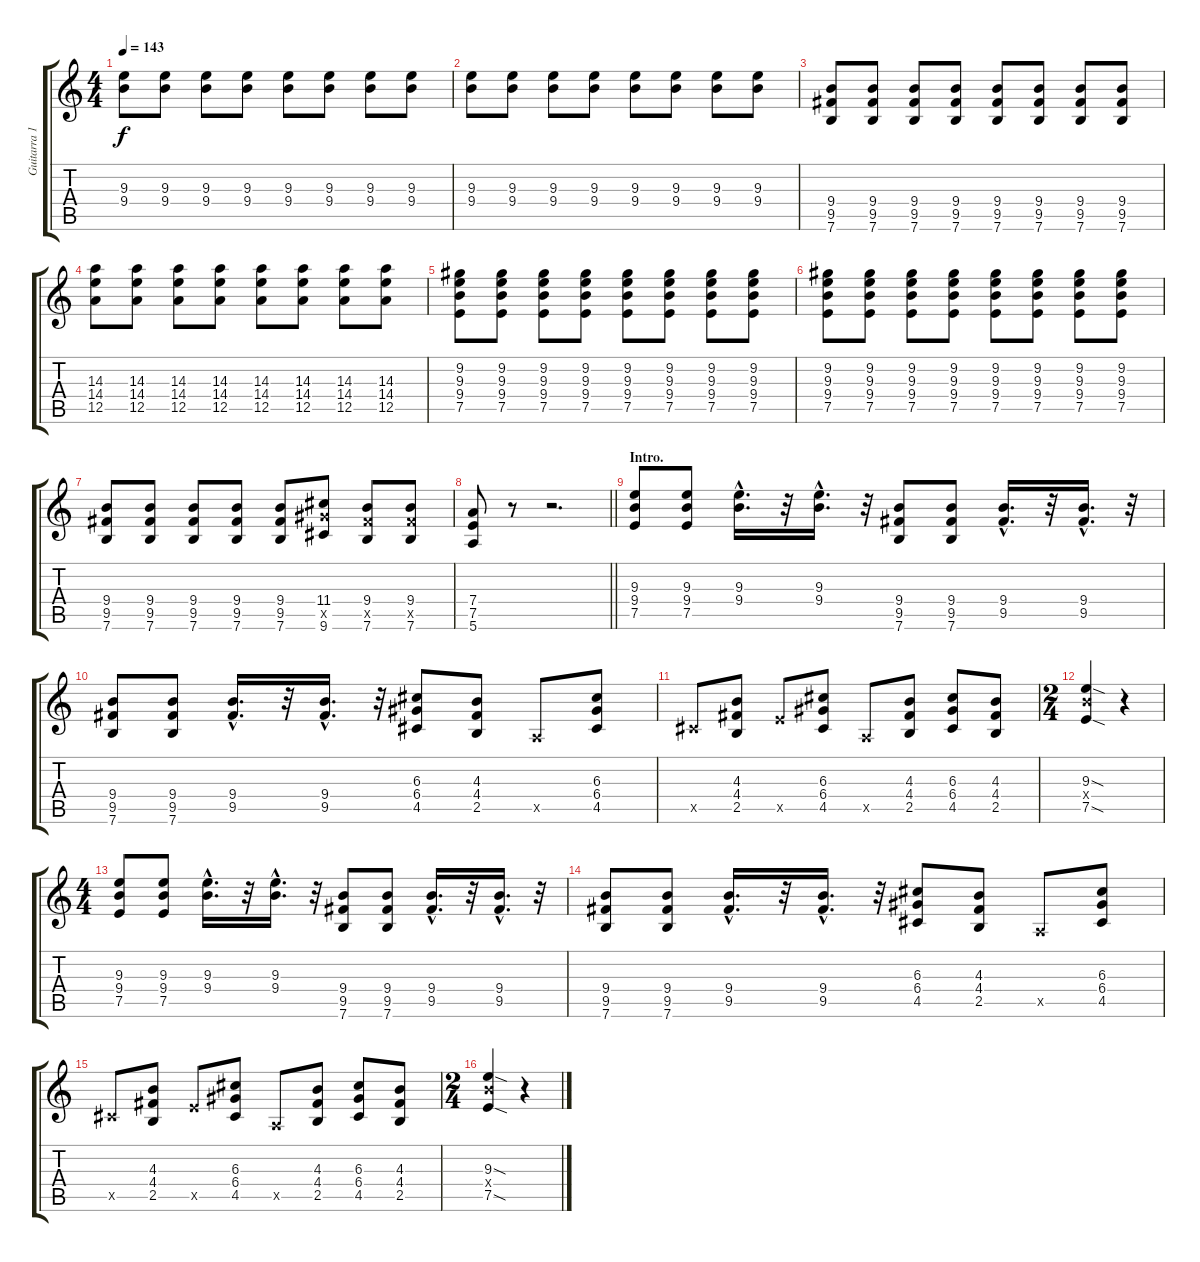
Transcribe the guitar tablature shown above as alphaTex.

\track ("Guitarra 1 - Mathias" "Guitarra 1") {instrument distortionguitar}
\staff {score tabs}
\tuning (E4 B3 G3 D3 A2 E2) {hide}
\ts (4 4)
\tempo 143
\clef g2
\ks c
(9.3 9.4).8{dy f} (9.3 9.4).8 (9.3 9.4).8 (9.3 9.4).8 (9.3 9.4).8 (9.3 9.4).8 (9.3 9.4).8 (9.3 9.4).8 |
(9.3 9.4).8 (9.3 9.4).8 (9.3 9.4).8 (9.3 9.4).8 (9.3 9.4).8 (9.3 9.4).8 (9.3 9.4).8 (9.3 9.4).8 |
(9.4 9.5 7.6).8 (9.4 9.5 7.6).8 (9.4 9.5 7.6).8 (9.4 9.5 7.6).8 (9.4 9.5 7.6).8 (9.4 9.5 7.6).8 (9.4 9.5 7.6).8 (9.4 9.5 7.6).8 |
(14.3 14.4 12.5).8 (14.3 14.4 12.5).8 (14.3 14.4 12.5).8 (14.3 14.4 12.5).8 (14.3 14.4 12.5).8 (14.3 14.4 12.5).8 (14.3 14.4 12.5).8 (14.3 14.4 12.5).8 |
(9.2 9.3 9.4 7.5).8 (9.2 9.3 9.4 7.5).8 (9.2 9.3 9.4 7.5).8 (9.2 9.3 9.4 7.5).8 (9.2 9.3 9.4 7.5).8 (9.2 9.3 9.4 7.5).8 (9.2 9.3 9.4 7.5).8 (9.2 9.3 9.4 7.5).8 |
(9.2 9.3 9.4 7.5).8 (9.2 9.3 9.4 7.5).8 (9.2 9.3 9.4 7.5).8 (9.2 9.3 9.4 7.5).8 (9.2 9.3 9.4 7.5).8 (9.2 9.3 9.4 7.5).8 (9.2 9.3 9.4 7.5).8 (9.2 9.3 9.4 7.5).8 |
(9.4 9.5 7.6).8 (9.4 9.5 7.6).8 (9.4 9.5 7.6).8 (9.4 9.5 7.6).8 (9.4 9.5 7.6).8 (11.4 11.5{x} 9.6).8 (9.4 9.5{x} 7.6).8 (9.4 9.5{x} 7.6).8 |
\barLineRight lightlight
(7.4 7.5 5.6).8 r.8 r.2{d} |
\section ("" "Intro.")
(9.3 9.4 7.5).8 (9.3 9.4 7.5).8 (9.3{hac} 9.4{hac}).16{d} r.32 (9.3{hac} 9.4{hac}).16{d} r.32 (9.4 9.5 7.6).8 (9.4 9.5 7.6).8 (9.4{hac} 9.5{hac}).16{d} r.32 (9.4{hac} 9.5{hac}).16{d} r.32 |
(9.4 9.5 7.6).8 (9.4 9.5 7.6).8 (9.4{hac} 9.5{hac}).16{d} r.32 (9.4{hac} 9.5{hac}).16{d} r.32 (6.3 6.4 4.5).8{instrument distortionguitar} (4.3 4.4 2.5).8 0.5{x}.8 (6.3 6.4 4.5).8 |
4.5{x}.8 (4.3 4.4 2.5).8 7.5{x}.8 (6.3 6.4 4.5).8 0.5{x}.8 (4.3 4.4 2.5).8 (6.3 6.4 4.5).8 (4.3 4.4 2.5).8 |
\ts (2 4)
(9.3{sod} 9.4{x} 7.5{sod}).4 r.4 |
\ts (4 4)
(9.3 9.4 7.5).8 (9.3 9.4 7.5).8 (9.3{hac} 9.4{hac}).16{d} r.32 (9.3{hac} 9.4{hac}).16{d} r.32 (9.4 9.5 7.6).8 (9.4 9.5 7.6).8 (9.4{hac} 9.5{hac}).16{d} r.32 (9.4{hac} 9.5{hac}).16{d} r.32 |
(9.4 9.5 7.6).8 (9.4 9.5 7.6).8 (9.4{hac} 9.5{hac}).16{d} r.32 (9.4{hac} 9.5{hac}).16{d} r.32 (6.3 6.4 4.5).8 (4.3 4.4 2.5).8 0.5{x}.8 (6.3 6.4 4.5).8 |
4.5{x}.8 (4.3 4.4 2.5).8 7.5{x}.8 (6.3 6.4 4.5).8 0.5{x}.8 (4.3 4.4 2.5).8 (6.3 6.4 4.5).8 (4.3 4.4 2.5).8 |
\ts (2 4)
(9.3{sod} 9.4{x} 7.5{sod}).4 r.4
